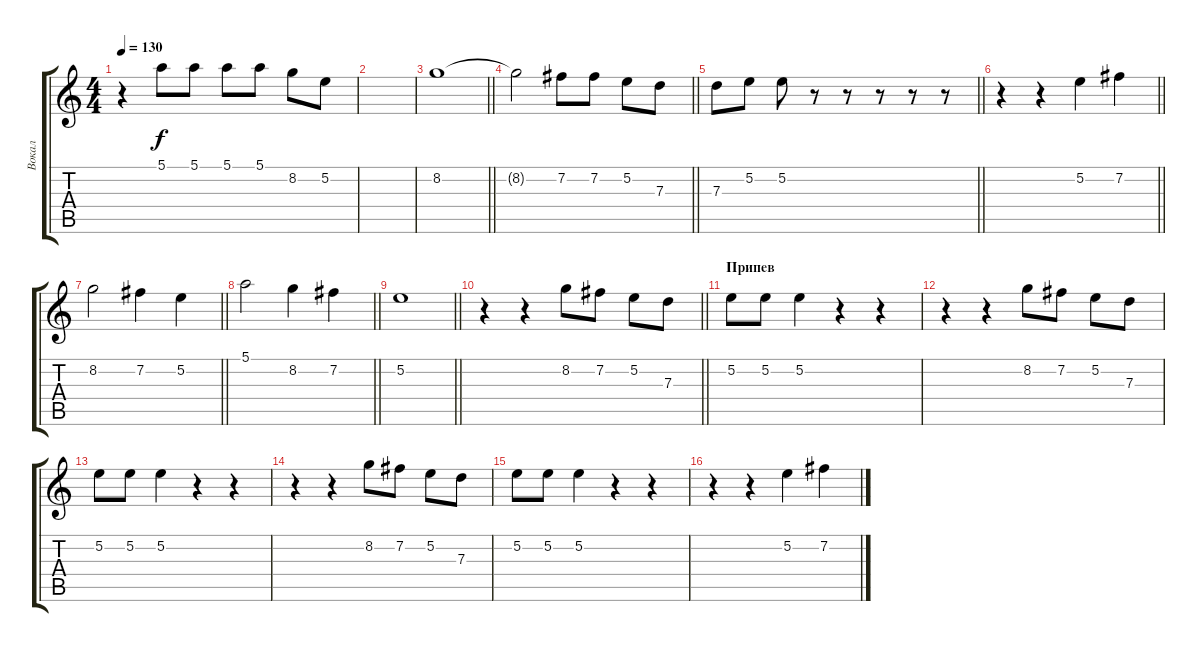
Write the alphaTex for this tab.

\track ("Вокал" "Вокал") {instrument distortionguitar}
\staff {score tabs}
\tuning (E4 B3 G3 D3 A2 E2) {hide}
\ts (4 4)
\tempo 130
\clef g2
\ks c
r.4{dy f} 5.1.8 5.1.8 5.1.8 5.1.8 8.2.8 5.2.8 |
|
\barLineRight lightlight
8.2.1 |
\barLineRight lightlight
8.2{t}.2 7.2.8 7.2.8 5.2.8 7.3.8 |
\barLineRight lightlight
7.3.8 5.2.8 5.2.8 r.8 r.8 r.8 r.8 r.8 |
\barLineRight lightlight
r.4 r.4 5.2.4 7.2.4 |
\barLineRight lightlight
8.2.2 7.2.4 5.2.4 |
\barLineRight lightlight
5.1.2 8.2.4 7.2.4 |
\barLineRight lightlight
5.2.1 |
\barLineRight lightlight
r.4 r.4 8.2.8 7.2.8 5.2.8 7.3.8 |
\section ("" "Припев")
5.2.8 5.2.8 5.2.4 r.4 r.4 |
r.4 r.4 8.2.8 7.2.8 5.2.8 7.3.8 |
5.2.8 5.2.8 5.2.4 r.4 r.4 |
r.4 r.4 8.2.8 7.2.8 5.2.8 7.3.8 |
5.2.8 5.2.8 5.2.4 r.4 r.4 |
r.4 r.4 5.2.4 7.2.4
